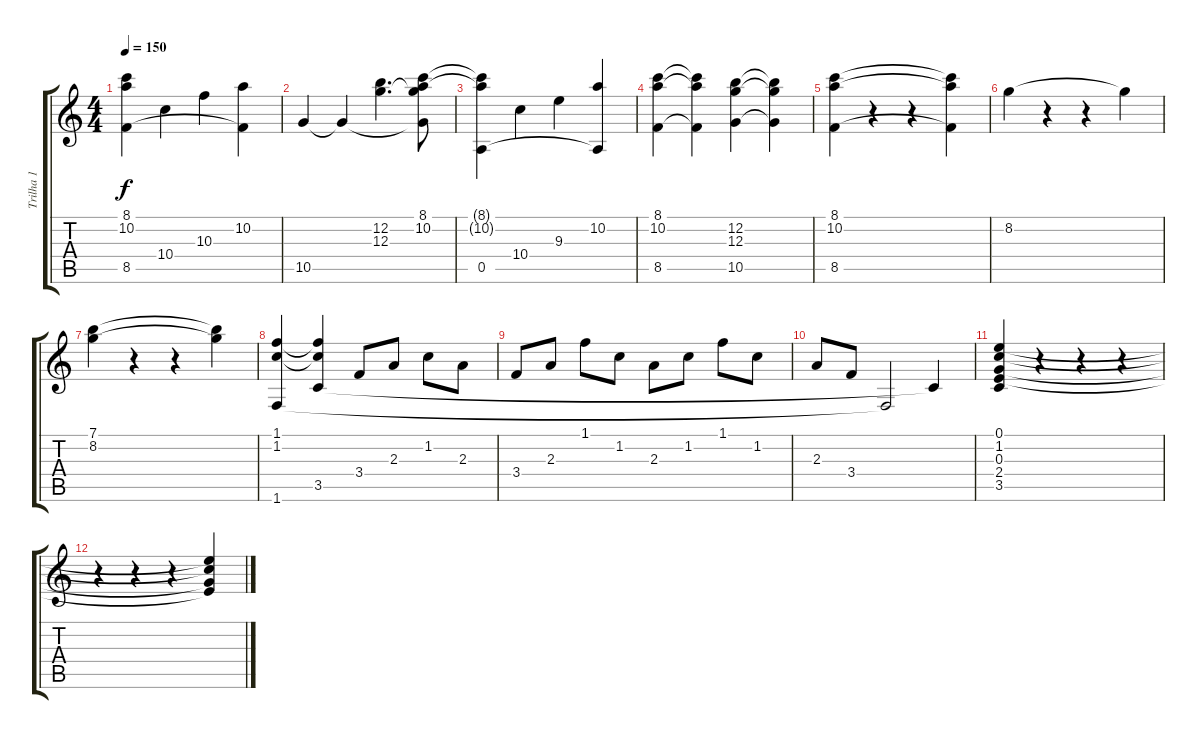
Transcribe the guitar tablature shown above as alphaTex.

\track ("Trilha 1" "Trilha 1") {instrument acousticguitarsteel}
\staff {score tabs}
\tuning (E4 B3 G3 D3 A2 E2) {hide}
\ts (4 4)
\tempo 150
\clef g2
\ks c
(8.1 10.2 8.5).4{dy f} 10.4.4 10.3.4 (10.2 8.5{t}).4 |
10.5.4 10.5{t}.4 (12.2 12.3).4{d} (8.1 10.2 12.3{t} 10.5{t}).8 |
(8.1{t} 10.2{t} 0.5).4 10.4.4 9.3.4 (10.2 0.5{t}).4 |
(8.1 10.2 8.5).4 (8.1{t} 10.2{t} 8.5{t}).4 (12.2 12.3 10.5).4 (12.2{t} 12.3{t} 10.5{t}).4 |
(8.1 10.2 8.5).4 r.4 r.4 (8.1{t} 10.2{t} 8.5{t}).4 |
8.2.4 r.4 r.4 8.2{t}.4 |
(7.1 8.2).4 r.4 r.4 (7.1{t} 8.2{t}).4 |
(1.1 1.2 1.6).4 (1.1{t} 1.2{t} 3.5).4 3.4.8 2.3.8 1.2.8 2.3.8 |
3.4.8 2.3.8 1.1.8 1.2.8 2.3.8 1.2.8 1.1.8 1.2.8 |
2.3.8 3.4.8 1.6{t}.2 3.5{t}.4 |
(0.1 1.2 0.3 2.4 3.5).4 r.4 r.4 r.4 |
r.4 r.4 r.4 (0.1{t} 1.2{t} 0.3{t} 2.4{t}).4
